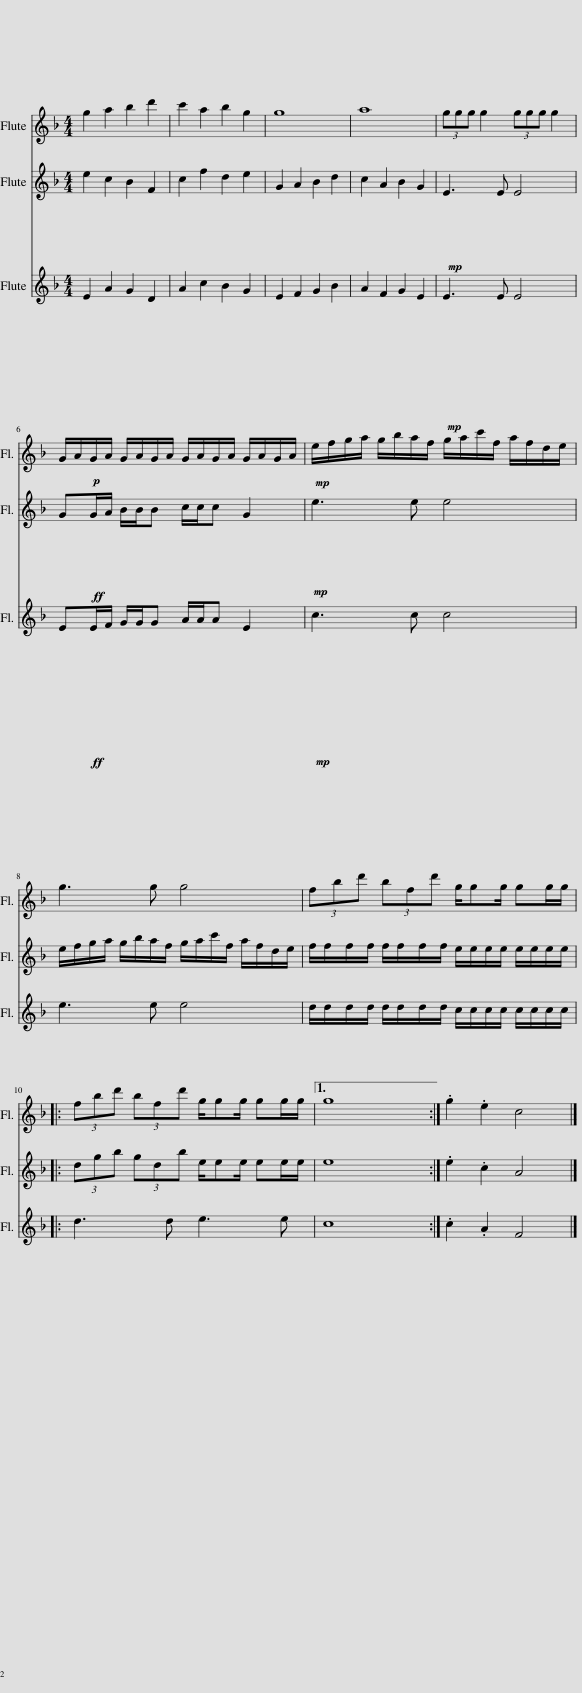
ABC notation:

X:1
%%score 1 2 3
L:1/8
Q:1/4=65
M:4/4
I:linebreak $
K:F
V:1 treble
V:2 treble
V:3 treble
V:1
 g2 a2 b2 d'2 | c'2 a2 b2 g2 | g8 | a8 | (3ggg g2 (3ggg g2 |$ %5
!p! G/A/G/A/ G/A/G/A/ G/A/G/A/ G/A/G/A/ |!mp! e/f/g/a/ g/b/a/f/ g/a/c'/f/ a/f/d/e/ |$ g3 g g4 | (3fbd' (3bfd' g/gg/ gg/g/ |:$ (3fbd' (3bfd' g/gg/ gg/g/ |1 %10
 g8 :| .g2 .e2 c4 |] %12
V:2
 e2 c2 B2 F2 | c2 f2 d2 e2 | G2 A2 B2 d2 | c2 A2 B2 G2 |!mp! E3 E E4 |$ %5
!ff! GG/A/ B/B/B c/c/c G2 |!mp! e3 e e4 |$ e/f/g/a/ g/b/a/f/ g/a/c'/f/ a/f/d/e/ | f/f/f/f/ f/f/f/f/ e/e/e/e/ e/e/e/e/ |:$ (3dgb (3gdb e/ee/ ee/e/ |1 %10
 e8 :| .e2 .c2 A4 |] %12
V:3
 E2 A2 G2 D2 | A2 c2 B2 G2 | E2 F2 G2 B2 | A2 F2 G2 E2 |!mp! E3 E E4 |$ %5
!ff! EE/F/ G/G/G A/A/A E2 |!mp! c3 c c4 |$ e3 e e4 | d/d/d/d/ d/d/d/d/ c/c/c/c/ c/c/c/c/ |:$ d3 d e3 e |1 %10
 c8 :| .c2 .A2 F4 |] %12
